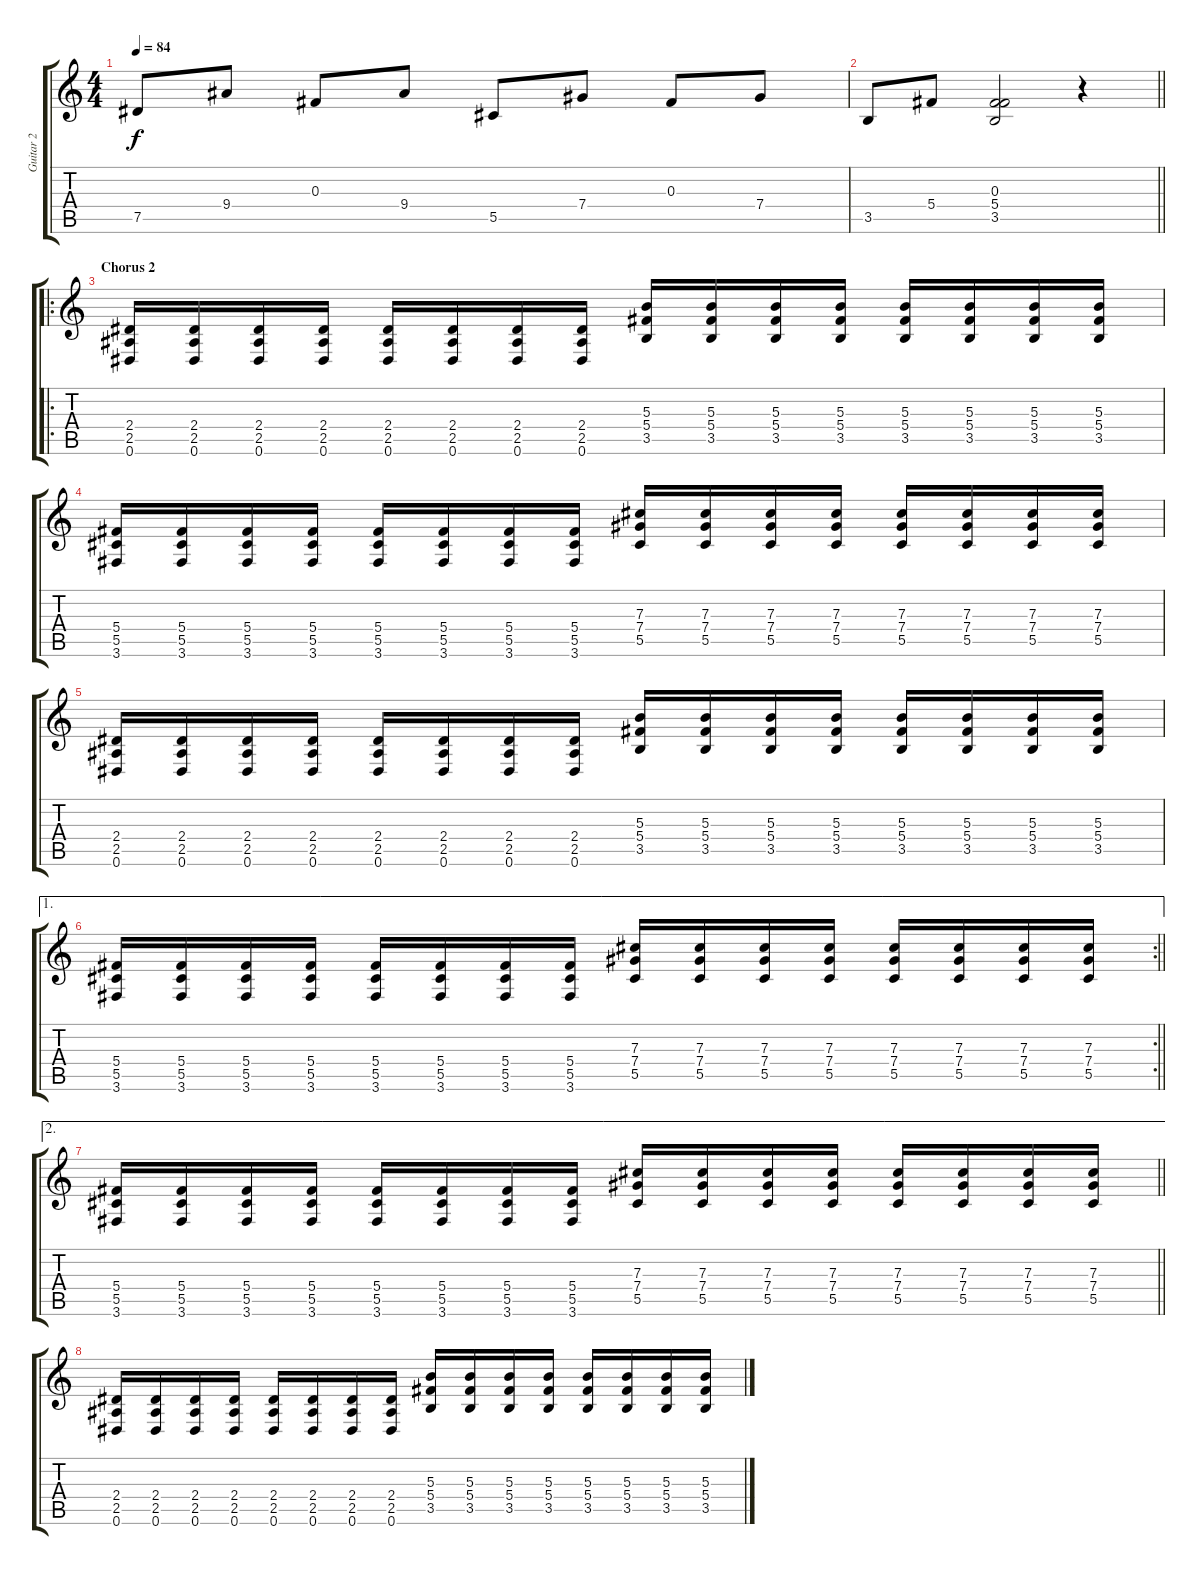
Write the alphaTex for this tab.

\track ("Guitar 2" "Guitar 2") {instrument electricguitarclean}
\staff {score tabs}
\tuning (Eb4 Bb3 Gb3 Db3 Ab2 Eb2) {hide}
\ts (4 4)
\tempo 84
\clef g2
\ks c
7.5.8{dy f} 9.4.8 0.3.8 9.4.8 5.5.8 7.4.8 0.3.8 7.4.8 |
\barLineRight lightlight
3.5.8 5.4.8 (0.3 5.4 3.5).2 r.4 |
\ro
\section ("" "Chorus 2")
(2.4 2.5 0.6).16{volume 13 instrument electricguitarclean} (2.4 2.5 0.6).16 (2.4 2.5 0.6).16 (2.4 2.5 0.6).16 (2.4 2.5 0.6).16 (2.4 2.5 0.6).16 (2.4 2.5 0.6).16 (2.4 2.5 0.6).16 (5.3 5.4 3.5).16 (5.3 5.4 3.5).16 (5.3 5.4 3.5).16 (5.3 5.4 3.5).16 (5.3 5.4 3.5).16 (5.3 5.4 3.5).16 (5.3 5.4 3.5).16 (5.3 5.4 3.5).16 |
(5.4 5.5 3.6).16 (5.4 5.5 3.6).16 (5.4 5.5 3.6).16 (5.4 5.5 3.6).16 (5.4 5.5 3.6).16 (5.4 5.5 3.6).16 (5.4 5.5 3.6).16 (5.4 5.5 3.6).16 (7.3 7.4 5.5).16 (7.3 7.4 5.5).16 (7.3 7.4 5.5).16 (7.3 7.4 5.5).16 (7.3 7.4 5.5).16 (7.3 7.4 5.5).16 (7.3 7.4 5.5).16 (7.3 7.4 5.5).16 |
(2.4 2.5 0.6).16 (2.4 2.5 0.6).16 (2.4 2.5 0.6).16 (2.4 2.5 0.6).16 (2.4 2.5 0.6).16 (2.4 2.5 0.6).16 (2.4 2.5 0.6).16 (2.4 2.5 0.6).16 (5.3 5.4 3.5).16 (5.3 5.4 3.5).16 (5.3 5.4 3.5).16 (5.3 5.4 3.5).16 (5.3 5.4 3.5).16 (5.3 5.4 3.5).16 (5.3 5.4 3.5).16 (5.3 5.4 3.5).16 |
\ae 1
\rc 2
\barLineRight lightlight
(5.4 5.5 3.6).16 (5.4 5.5 3.6).16 (5.4 5.5 3.6).16 (5.4 5.5 3.6).16 (5.4 5.5 3.6).16 (5.4 5.5 3.6).16 (5.4 5.5 3.6).16 (5.4 5.5 3.6).16 (7.3 7.4 5.5).16 (7.3 7.4 5.5).16 (7.3 7.4 5.5).16 (7.3 7.4 5.5).16 (7.3 7.4 5.5).16 (7.3 7.4 5.5).16 (7.3 7.4 5.5).16 (7.3 7.4 5.5).16 |
\ae 2
\barLineRight lightlight
(5.4 5.5 3.6).16 (5.4 5.5 3.6).16 (5.4 5.5 3.6).16 (5.4 5.5 3.6).16 (5.4 5.5 3.6).16 (5.4 5.5 3.6).16 (5.4 5.5 3.6).16 (5.4 5.5 3.6).16 (7.3 7.4 5.5).16 (7.3 7.4 5.5).16 (7.3 7.4 5.5).16 (7.3 7.4 5.5).16 (7.3 7.4 5.5).16 (7.3 7.4 5.5).16 (7.3 7.4 5.5).16 (7.3 7.4 5.5).16 |
(2.4 2.5 0.6).16 (2.4 2.5 0.6).16 (2.4 2.5 0.6).16 (2.4 2.5 0.6).16 (2.4 2.5 0.6).16 (2.4 2.5 0.6).16 (2.4 2.5 0.6).16 (2.4 2.5 0.6).16 (5.3 5.4 3.5).16 (5.3 5.4 3.5).16 (5.3 5.4 3.5).16 (5.3 5.4 3.5).16 (5.3 5.4 3.5).16 (5.3 5.4 3.5).16 (5.3 5.4 3.5).16 (5.3 5.4 3.5).16
